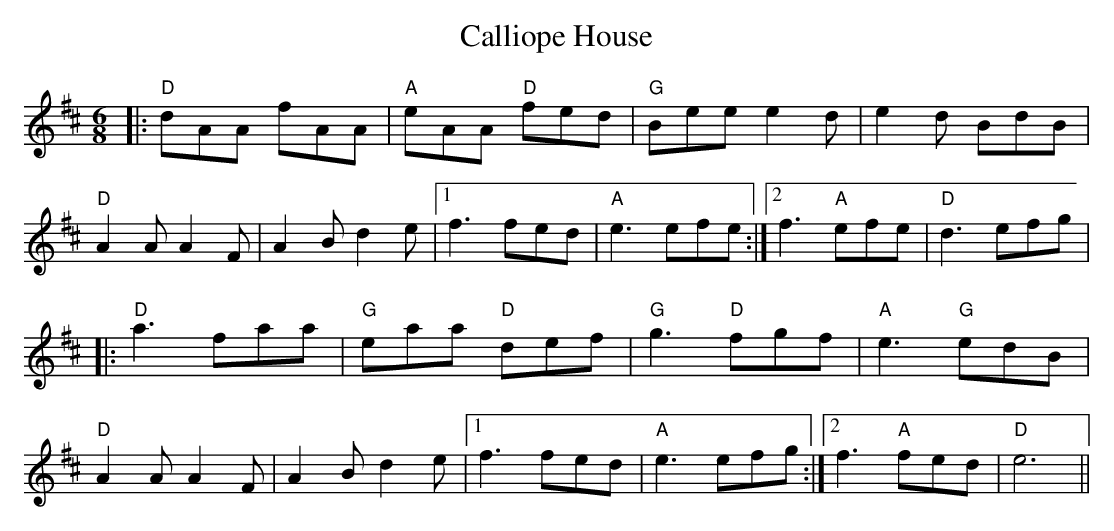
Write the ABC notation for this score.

X:1
T:Calliope House
M:6/8
L:1/8
K:D
|:"D"dAA fAA|"A"eAA "D"fed|"G"Bee e2d|e2d BdB|
"D"A2A A2F|A2B d2e|1 f3 fed|"A"e3 efe:|2 f3 "A"efe|"D"d3 efg|
|:"D"a3 faa|"G"eaa "D"def|"G"g3 "D"fgf|"A"e3 "G"edB|
"D"A2A A2F|A2B d2e|1 f3 fed|"A"e3 efg:|2 f3 "A"fed|"D"e6||
